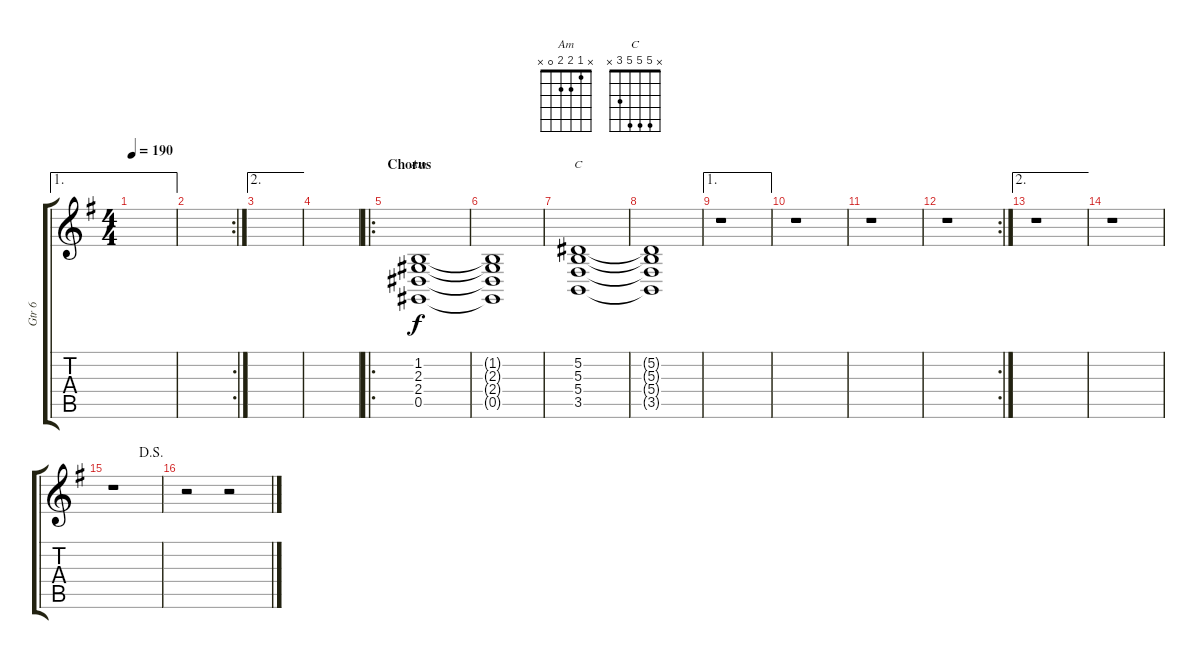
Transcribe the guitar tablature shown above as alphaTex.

\track ("Gtr 6" "Gtr 6") {instrument acousticgrandpiano}
\staff {score tabs}
\tuning (Eb4 Bb3 Gb3 Db3 Ab2 Eb2) {hide}
\chord ("Am" x 1 2 2 0 x)
\chord ("C" x 5 5 5 3 x)
\ae 1
\ts (4 4)
\tempo 190
\clef g2
\ks g
|
\rc 2
|
\ae 2
|
|
\ro
\section ("" "Chorus")
(1.2 2.3 2.4 0.5).1{ch "Am"} |
(1.2{t} 2.3{t} 2.4{t} 0.5{t}).1 |
(5.2 5.3 5.4 3.5).1{ch "C"} |
(5.2{t} 5.3{t} 5.4{t} 3.5{t}).1 |
\ae 1
r.1 |
r.1 |
r.1 |
\rc 2
r.1 |
\ae 2
r.1 |
r.1 |
\jump dalsegno
r.1 |
r.2 r.2
